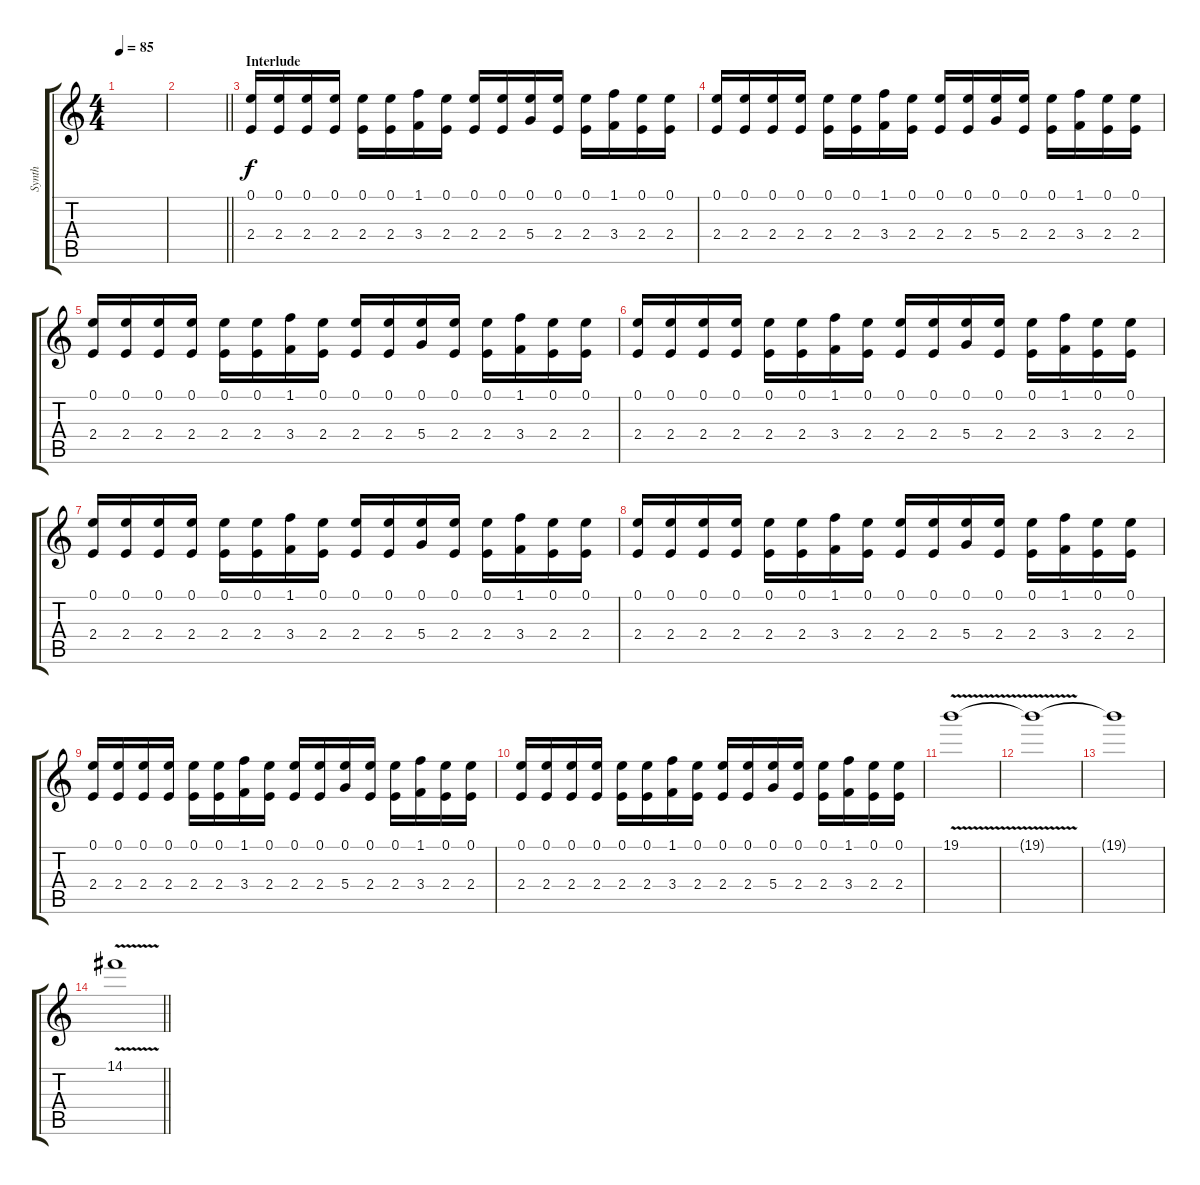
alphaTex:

\track ("Synth" "Synth") {instrument overdrivenguitar}
\staff {score tabs}
\tuning (E4 B3 G3 D3 A2 E2) {hide}
\ts (4 4)
\tempo 85
\clef g2
\ks c
|
\barLineRight lightlight
|
\section ("" "Interlude")
(0.1 2.4).16 (0.1 2.4).16 (0.1 2.4).16 (0.1 2.4).16 (0.1 2.4).16 (0.1 2.4).16 (1.1 3.4).16 (0.1 2.4).16 (0.1 2.4).16 (0.1 2.4).16 (0.1 5.4).16 (0.1 2.4).16 (0.1 2.4).16 (1.1 3.4).16 (0.1 2.4).16 (0.1 2.4).16 |
(0.1 2.4).16 (0.1 2.4).16 (0.1 2.4).16 (0.1 2.4).16 (0.1 2.4).16 (0.1 2.4).16 (1.1 3.4).16 (0.1 2.4).16 (0.1 2.4).16 (0.1 2.4).16 (0.1 5.4).16 (0.1 2.4).16 (0.1 2.4).16 (1.1 3.4).16 (0.1 2.4).16 (0.1 2.4).16 |
(0.1 2.4).16 (0.1 2.4).16 (0.1 2.4).16 (0.1 2.4).16 (0.1 2.4).16 (0.1 2.4).16 (1.1 3.4).16 (0.1 2.4).16 (0.1 2.4).16 (0.1 2.4).16 (0.1 5.4).16 (0.1 2.4).16 (0.1 2.4).16 (1.1 3.4).16 (0.1 2.4).16 (0.1 2.4).16 |
(0.1 2.4).16 (0.1 2.4).16 (0.1 2.4).16 (0.1 2.4).16 (0.1 2.4).16 (0.1 2.4).16 (1.1 3.4).16 (0.1 2.4).16 (0.1 2.4).16 (0.1 2.4).16 (0.1 5.4).16 (0.1 2.4).16 (0.1 2.4).16 (1.1 3.4).16 (0.1 2.4).16 (0.1 2.4).16 |
(0.1 2.4).16 (0.1 2.4).16 (0.1 2.4).16 (0.1 2.4).16 (0.1 2.4).16 (0.1 2.4).16 (1.1 3.4).16 (0.1 2.4).16 (0.1 2.4).16 (0.1 2.4).16 (0.1 5.4).16 (0.1 2.4).16 (0.1 2.4).16 (1.1 3.4).16 (0.1 2.4).16 (0.1 2.4).16 |
(0.1 2.4).16 (0.1 2.4).16 (0.1 2.4).16 (0.1 2.4).16 (0.1 2.4).16 (0.1 2.4).16 (1.1 3.4).16 (0.1 2.4).16 (0.1 2.4).16 (0.1 2.4).16 (0.1 5.4).16 (0.1 2.4).16 (0.1 2.4).16 (1.1 3.4).16 (0.1 2.4).16 (0.1 2.4).16 |
(0.1 2.4).16 (0.1 2.4).16 (0.1 2.4).16 (0.1 2.4).16 (0.1 2.4).16 (0.1 2.4).16 (1.1 3.4).16 (0.1 2.4).16 (0.1 2.4).16 (0.1 2.4).16 (0.1 5.4).16 (0.1 2.4).16 (0.1 2.4).16 (1.1 3.4).16 (0.1 2.4).16 (0.1 2.4).16 |
(0.1 2.4).16 (0.1 2.4).16 (0.1 2.4).16 (0.1 2.4).16 (0.1 2.4).16 (0.1 2.4).16 (1.1 3.4).16 (0.1 2.4).16 (0.1 2.4).16 (0.1 2.4).16 (0.1 5.4).16 (0.1 2.4).16 (0.1 2.4).16 (1.1 3.4).16 (0.1 2.4).16 (0.1 2.4).16 |
19.1{v}.1{instrument lead2sawtooth} |
19.1{t}.1 |
19.1{t}.1 |
\barLineRight lightlight
14.1{v}.1
